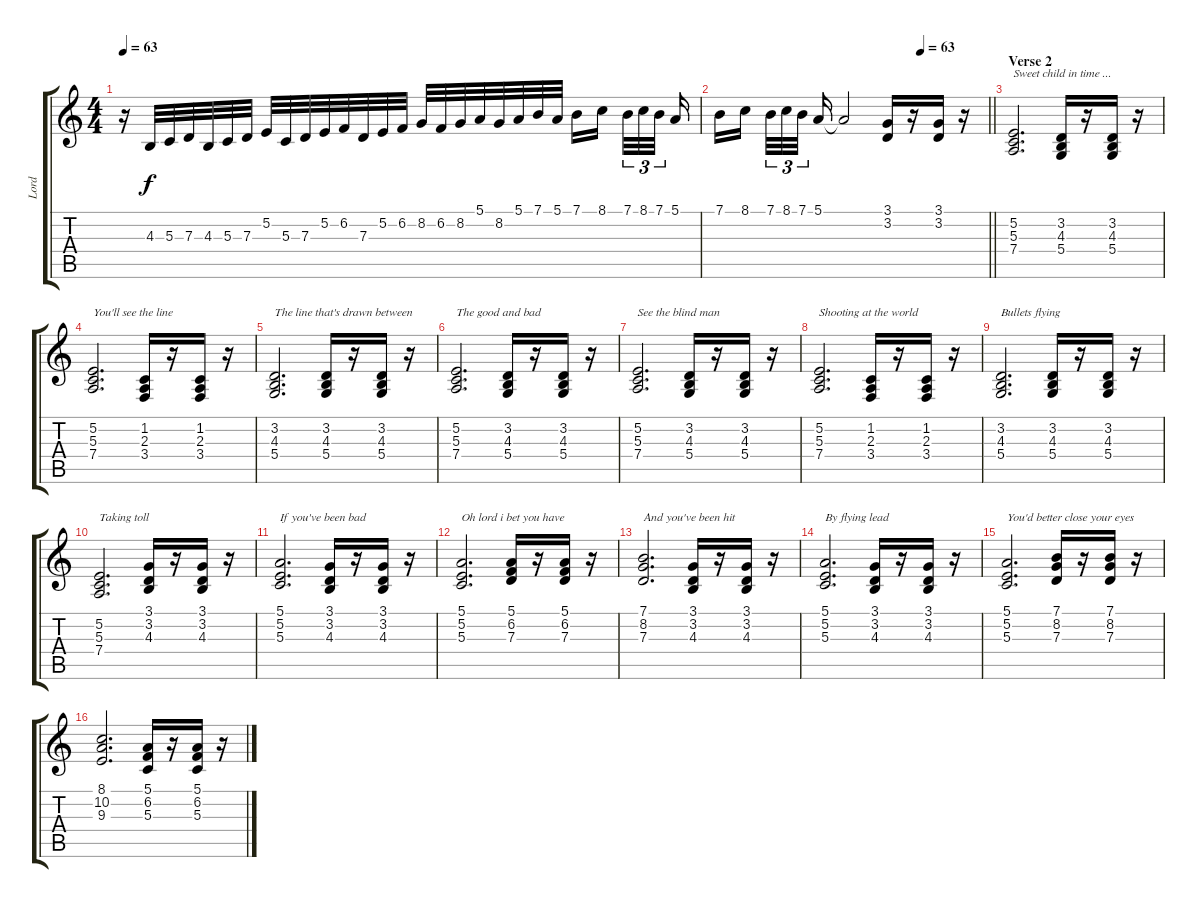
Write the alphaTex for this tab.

\track ("Lord" "Lord") {instrument marimba}
\staff {score tabs}
\tuning (E4 B3 G3 D3 A2 E2) {hide}
\ts (4 4)
\tempo 63
\clef g2
\ks c
r.16{dy f} 4.3.32 5.3.32 7.3.32 4.3.32 5.3.32 7.3.32 5.2.32 5.3.32 7.3.32 5.2.32 6.2.32 7.3.32 5.2.32 6.2.32 8.2.32 6.2.32 8.2.32 5.1.32 8.2.32 5.1.32 7.1.32 5.1.32 7.1.16 8.1.16{beam splitsecondary} 7.1.32{tu (3 2)} 8.1.32{tu (3 2)} 7.1.32{tu (3 2) beam splitsecondary} 5.1.16 |
\tempo (63 0.75)
\barLineRight lightlight
7.1.16 8.1.16{beam splitsecondary} 7.1.32{tu (3 2)} 8.1.32{tu (3 2)} 7.1.32{tu (3 2) beam splitsecondary} 5.1.16 5.1{t}.2 (3.1 3.2).16 r.16 (3.1 3.2).16 r.16 |
\section ("" "Verse 2")
(5.2 5.3 7.4).2{d txt "Sweet child in time ..."} (3.2 4.3 5.4).16 r.16 (3.2 4.3 5.4).16 r.16 |
(5.2 5.3 7.4).2{d txt "You'll see the line"} (1.2 2.3 3.4).16 r.16 (1.2 2.3 3.4).16 r.16 |
(3.2 4.3 5.4).2{d txt "The line that's drawn between"} (3.2 4.3 5.4).16 r.16 (3.2 4.3 5.4).16 r.16 |
(5.2 5.3 7.4).2{d txt "The good and bad"} (3.2 4.3 5.4).16 r.16 (3.2 4.3 5.4).16 r.16 |
(5.2 5.3 7.4).2{d txt "See the blind man"} (3.2 4.3 5.4).16 r.16 (3.2 4.3 5.4).16 r.16 |
(5.2 5.3 7.4).2{d txt "Shooting at the world"} (1.2 2.3 3.4).16 r.16 (1.2 2.3 3.4).16 r.16 |
(3.2 4.3 5.4).2{d txt "Bullets flying"} (3.2 4.3 5.4).16 r.16 (3.2 4.3 5.4).16 r.16 |
(5.2 5.3 7.4).2{d txt "Taking toll"} (3.1 3.2 4.3).16 r.16 (3.1 3.2 4.3).16 r.16 |
(5.1 5.2 5.3).2{d txt "If you've been bad"} (3.1 3.2 4.3).16 r.16 (3.1 3.2 4.3).16 r.16 |
(5.1 5.2 5.3).2{d txt "Oh lord i bet you have"} (5.1 6.2 7.3).16 r.16 (5.1 6.2 7.3).16 r.16 |
(7.1 8.2 7.3).2{d txt "And you've been hit"} (3.1 3.2 4.3).16 r.16 (3.1 3.2 4.3).16 r.16 |
(5.1 5.2 5.3).2{d txt "By flying lead"} (3.1 3.2 4.3).16 r.16 (3.1 3.2 4.3).16 r.16 |
(5.1 5.2 5.3).2{d txt "You'd better close your eyes"} (7.1 8.2 7.3).16 r.16 (7.1 8.2 7.3).16 r.16 |
(8.1 10.2 9.3).2{d} (5.1 6.2 5.3).16 r.16 (5.1 6.2 5.3).16 r.16
